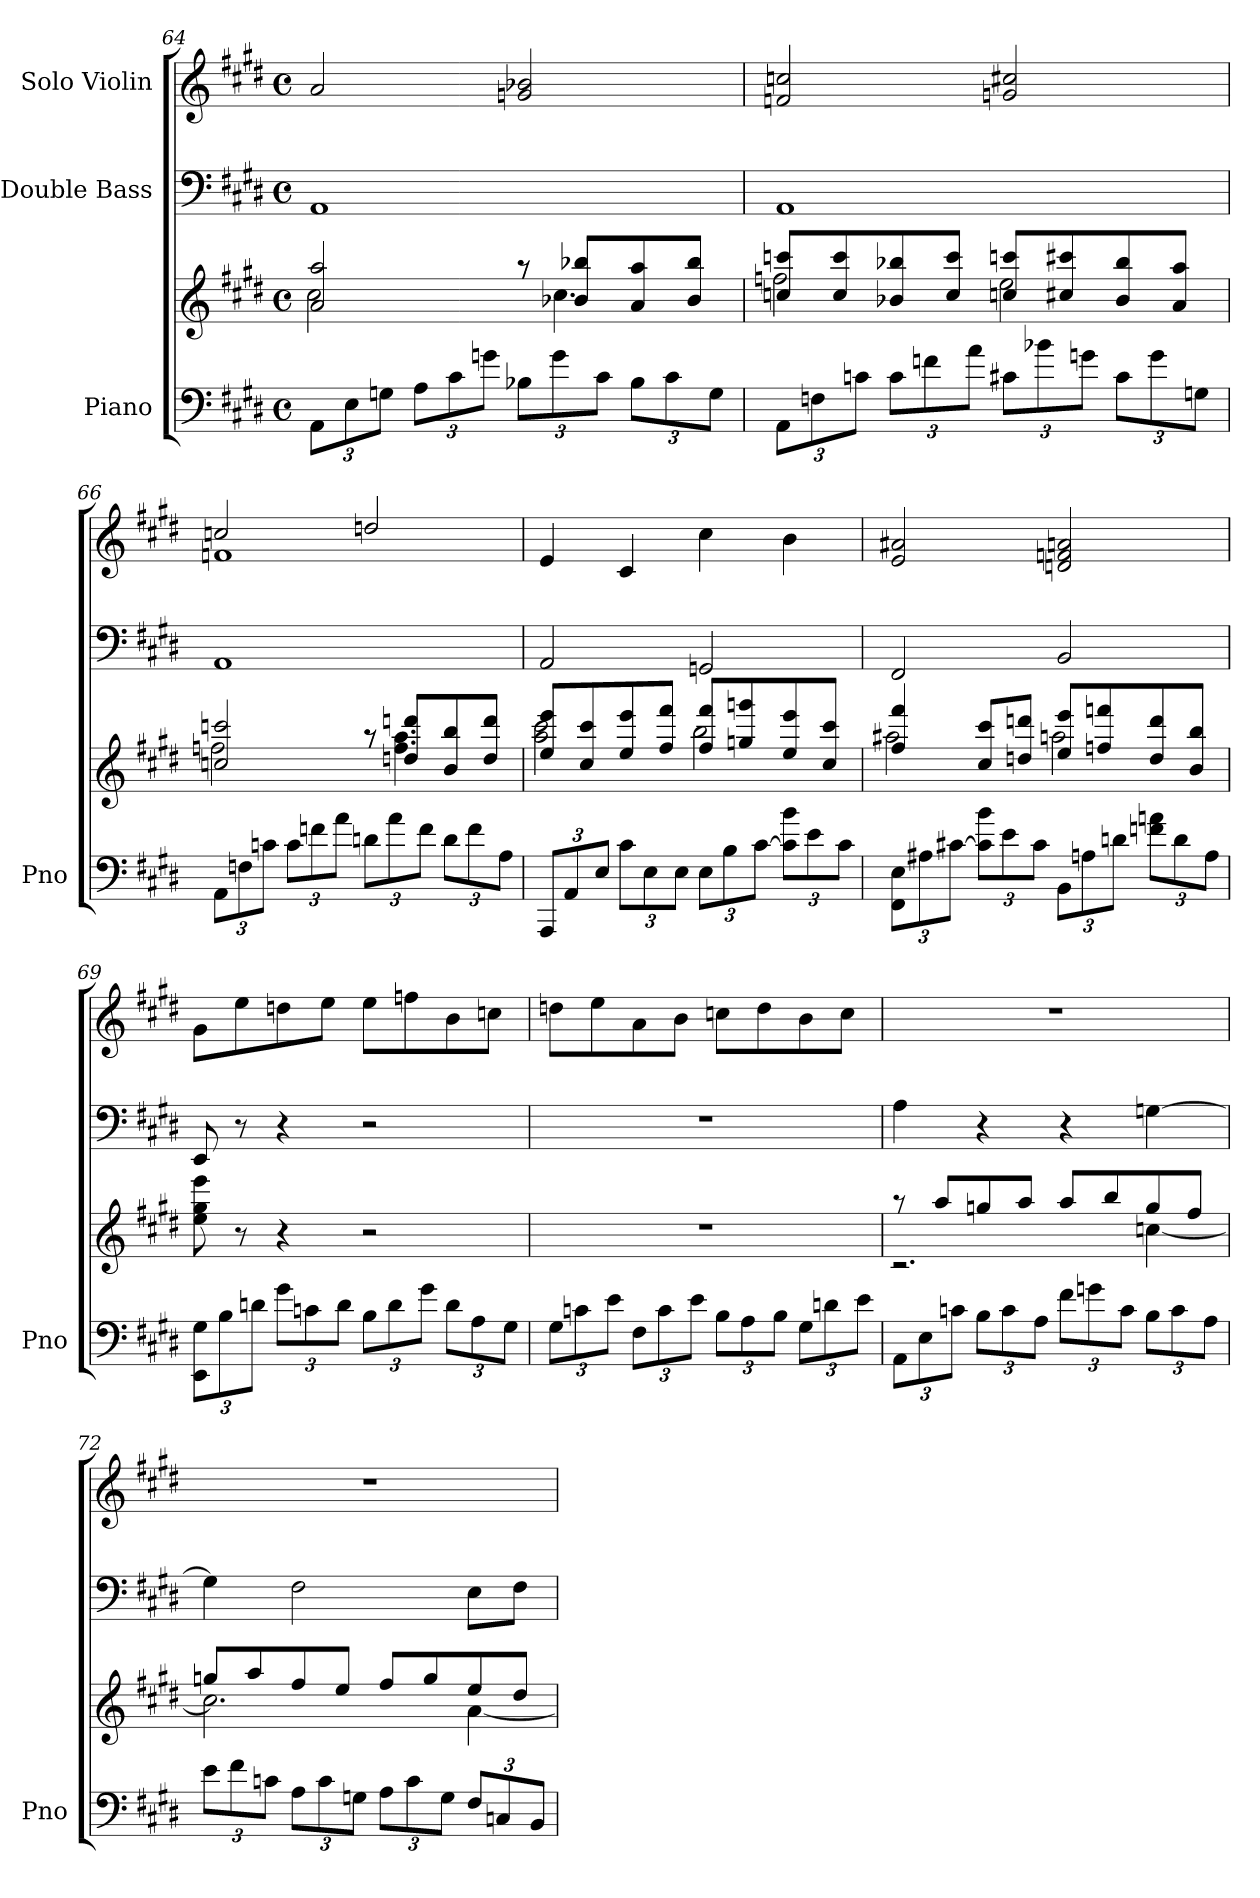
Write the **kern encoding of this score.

**kern	**kern	**kern	**kern
*part3	*part3	*part2	*part1
*staff4	*staff3	*staff2	*staff1
*I"Piano	*	*I"Double Bass	*I"Solo Violin
*I'Pno	*	*	*
*clefF4	*clefG2	*clefF4	*clefG2
*	*	*ITrd7c12	*
*k[f#c#g#d#]	*k[f#c#g#d#]	*k[f#c#g#d#]	*k[f#c#g#d#]
*E:	*E:	*E:	*E:
*M4/4	*M4/4	*M4/4	*M4/4
*met(c)	*met(c)	*met(c)	*met(c)
=64	=64	=64	=64
*	*^	*	*
12AA\L	2a/ 2aa/	2cc#\	1AAA	2a/
12E\	.	.	.	.
12Gn\J	.	.	.	.
12A\L	.	.	.	.
12c#\	.	.	.	.
12gn\J	.	.	.	.
12B-X\L	8raa	8raa	.	2gn/ 2b-X/
12g\	.	.	.	.
.	8b-X/ 8bb-X/L	4.cc#\	.	.
12c#\J	.	.	.	.
12B-\L	8a/ 8aa/	.	.	.
12c#\	.	.	.	.
.	8b-/ 8bb-/J	.	.	.
12G\J	.	.	.	.
=65	=65	=65	=65	=65
12AA\L	8ccn/ 8cccn/L	2ffn\	1AAA	2fn/ 2ccn/
12Fn\	.	.	.	.
.	8cc/ 8ccc/	.	.	.
12cn\J	.	.	.	.
12c\L	8b-X/ 8bb-X/	.	.	.
12fn\	.	.	.	.
.	8cc/ 8ccc/J	.	.	.
12a\J	.	.	.	.
12c#X\L	8ccn/ 8cccn/L	2ee\	.	2gn/ 2cc#X/
12b-X\	.	.	.	.
.	8cc#X/ 8ccc#X/	.	.	.
12gn\J	.	.	.	.
12c#\L	8b-/ 8bb-/	.	.	.
12g\	.	.	.	.
.	8a/ 8aa/J	.	.	.
12Gn\J	.	.	.	.
=66	=66	=66	=66	=66
*	*	*	*	*^
12AA\L	2ccn/ 2cccn/	2ffn\	1AAA	2ccn/	1fn
12Fn\	.	.	.	.	.
12cn\J	.	.	.	.	.
12c\L	.	.	.	.	.
12fn\	.	.	.	.	.
12a\J	.	.	.	.	.
12dn\L	8raa	8raa	.	2ddn/	.
12a\	.	.	.	.	.
.	8ddn/ 8dddn/L	4.ff\ 4.aa\	.	.	.
12f\J	.	.	.	.	.
12d\L	8b/ 8bb/	.	.	.	.
12f\	.	.	.	.	.
.	8dd/ 8ddd/J	.	.	.	.
12A\J	.	.	.	.	.
*	*	*	*	*v	*v
!!LO:LB:g=z
=67	=67	=67	=67	=67
12AAA/L	8ee/ 8eee/L	2aa\ 2ccc#\	2AAA/	4e/
12AA/	.	.	.	.
.	8cc#/ 8ccc#/	.	.	.
12E/J	.	.	.	.
12c#\L	8ee/ 8eee/	.	.	4c#/
12E\	.	.	.	.
.	8ff#/ 8fff#/J	.	.	.
12E\J	.	.	.	.
12E\L	8ff#/ 8fff#/L	2bb\	2GGGn/	4cc#\
12B\	.	.	.	.
.	8ggn/ 8gggn/	.	.	.
[12c#\J	.	.	.	.
12c#\] 12b\L	8ee/ 8eee/	.	.	4b\
12e\	.	.	.	.
.	8cc#/ 8ccc#/J	.	.	.
12c#\J	.	.	.	.
=68	=68	=68	=68	=68
12FF#\ 12E\L	4ff#/ 4fff#/	2aa#X\	2FFF#/	2e/ 2a#X/
12A#X\	.	.	.	.
[12c#X\J	.	.	.	.
12c#\] 12b\L	8cc#/ 8ccc#/L	.	.	.
12e\	.	.	.	.
.	8ddn/ 8dddn/J	.	.	.
12c#\J	.	.	.	.
12BB\L	8ee/ 8eee/L	2aan\	2BBB/	2dn/ 2fn/ 2an/
12An\	.	.	.	.
.	8ffn/ 8fffn/	.	.	.
12dn\J	.	.	.	.
12fn\ 12an\L	8dd/ 8ddd/	.	.	.
12d\	.	.	.	.
.	8b/ 8bb/J	.	.	.
12A\J	.	.	.	.
*	*v	*v	*	*
=69	=69	=69	=69
12EE\ 12G#\L	8ee\ 8gg#\ 8eee\	8EEE/	8g#\L
12B\	.	.	.
.	8r	8r	8ee\
12dn\J	.	.	.
12g#\L	4r	4r	8ddn\
12cn\	.	.	.
.	.	.	8ee\J
12d\J	.	.	.
12B\L	2r	2r	8ee\L
12d\	.	.	.
.	.	.	8ffn\
12g#\J	.	.	.
12d\L	.	.	8b\
12A\	.	.	.
.	.	.	8ccn\J
12G#\J	.	.	.
=70	=70	=70	=70
12G#\L	1r	1r	8ddn\L
12cn\	.	.	.
.	.	.	8ee\
12e\J	.	.	.
12F#\L	.	.	8a\
12c\	.	.	.
.	.	.	8b\J
12e\J	.	.	.
12B\L	.	.	8ccn\L
12A\	.	.	.
.	.	.	8dd\
12B\J	.	.	.
12G#\L	.	.	8b\
12dn\	.	.	.
.	.	.	8cc\J
12e\J	.	.	.
!!LO:LB:g=z
=71	=71	=71	=71
*	*^	*	*
12AA\L	8raa	2.rc	4AA\	1r
12E\	.	.	.	.
.	8aa/L	.	.	.
12cn\J	.	.	.	.
12B\L	8ggn/	.	4r	.
12c\	.	.	.	.
.	8aa/J	.	.	.
12A\J	.	.	.	.
12f#\L	8aa/L	.	4r	.
12gn\	.	.	.	.
.	8bb/	.	.	.
12c\J	.	.	.	.
12B\L	8gg/	[<4ccn\	[4GGn\	.
12c\	.	.	.	.
.	8ff#/J	.	.	.
12A\J	.	.	.	.
=72	=72	=72	=72	=72
12e\L	8ggn/L	2.ccn\]	4GGn\]	1r
12f#\	.	.	.	.
.	8aa/	.	.	.
12cn\J	.	.	.	.
12A\L	8ff#/	.	2FF#\	.
12c\	.	.	.	.
.	8ee/J	.	.	.
12Gn\J	.	.	.	.
12A\L	8ff#/L	.	.	.
12c\	.	.	.	.
.	8gg/	.	.	.
12G\J	.	.	.	.
12F#/L	8ee/	[<4a\	8EE\L	.
12Cn/	.	.	.	.
.	8dd#/J	.	8FF#\J	.
12BB/J	.	.	.	.
*	*v	*v	*	*
=	=	=	=
*-	*-	*-	*-
